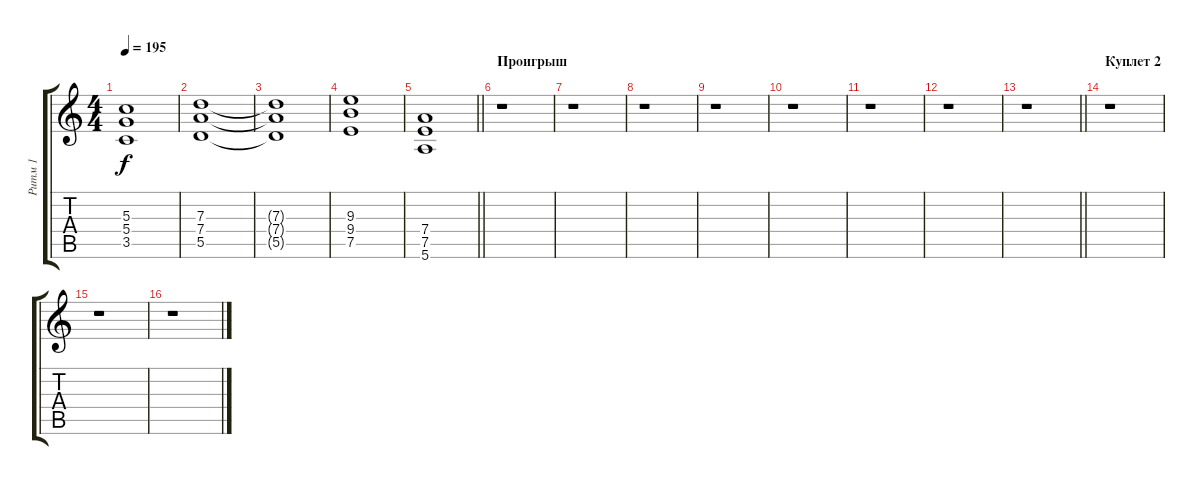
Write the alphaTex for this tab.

\track ("Ритм 1" "Ритм 1") {instrument distortionguitar}
\staff {score tabs}
\tuning (E4 B3 G3 D3 A2 E2) {hide}
\ts (4 4)
\tempo 195
\clef g2
\ks c
(5.3 5.4 3.5).1{dy f} |
(7.3 7.4 5.5).1 |
(7.3{t} 7.4{t} 5.5{t}).1 |
(9.3 9.4 7.5).1 |
\barLineRight lightlight
(7.4 7.5 5.6).1 |
\section ("" "Проигрыш")
r.1 |
r.1 |
r.1 |
r.1 |
r.1 |
r.1 |
r.1 |
\barLineRight lightlight
r.1 |
\section ("" "Куплет 2")
r.1 |
r.1 |
r.1
